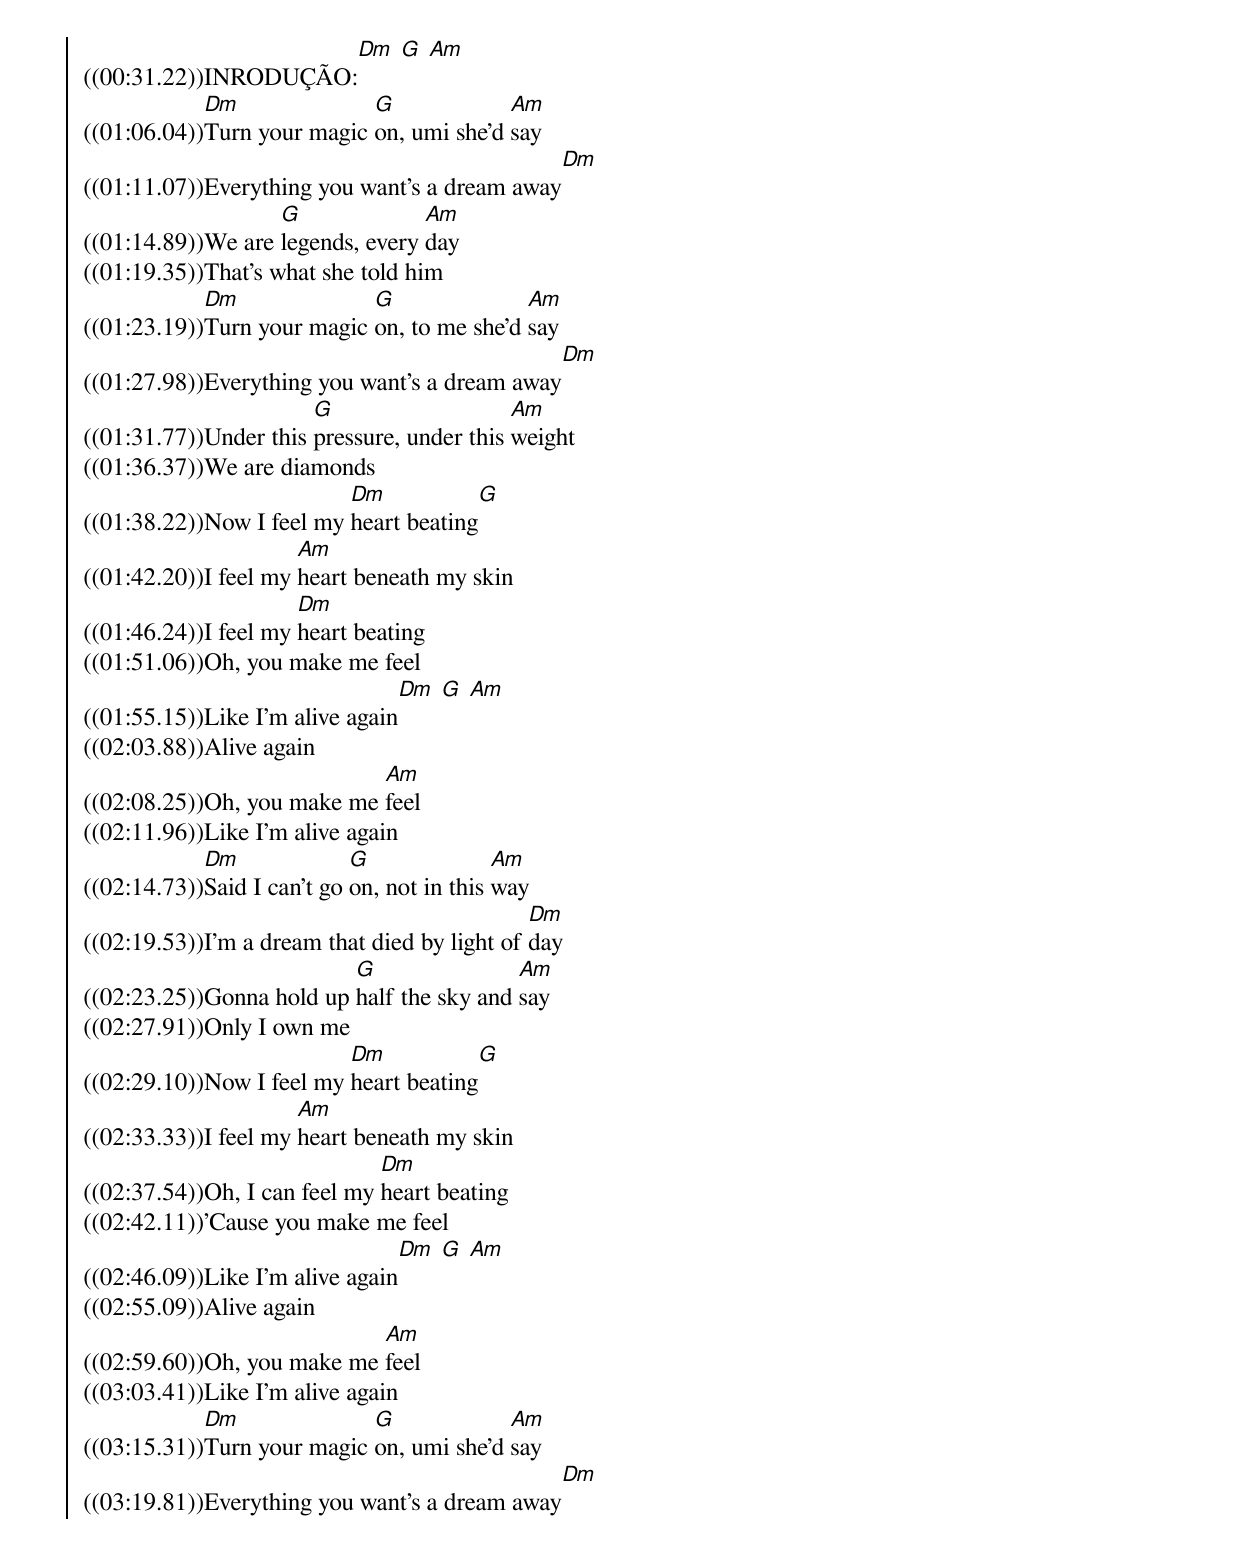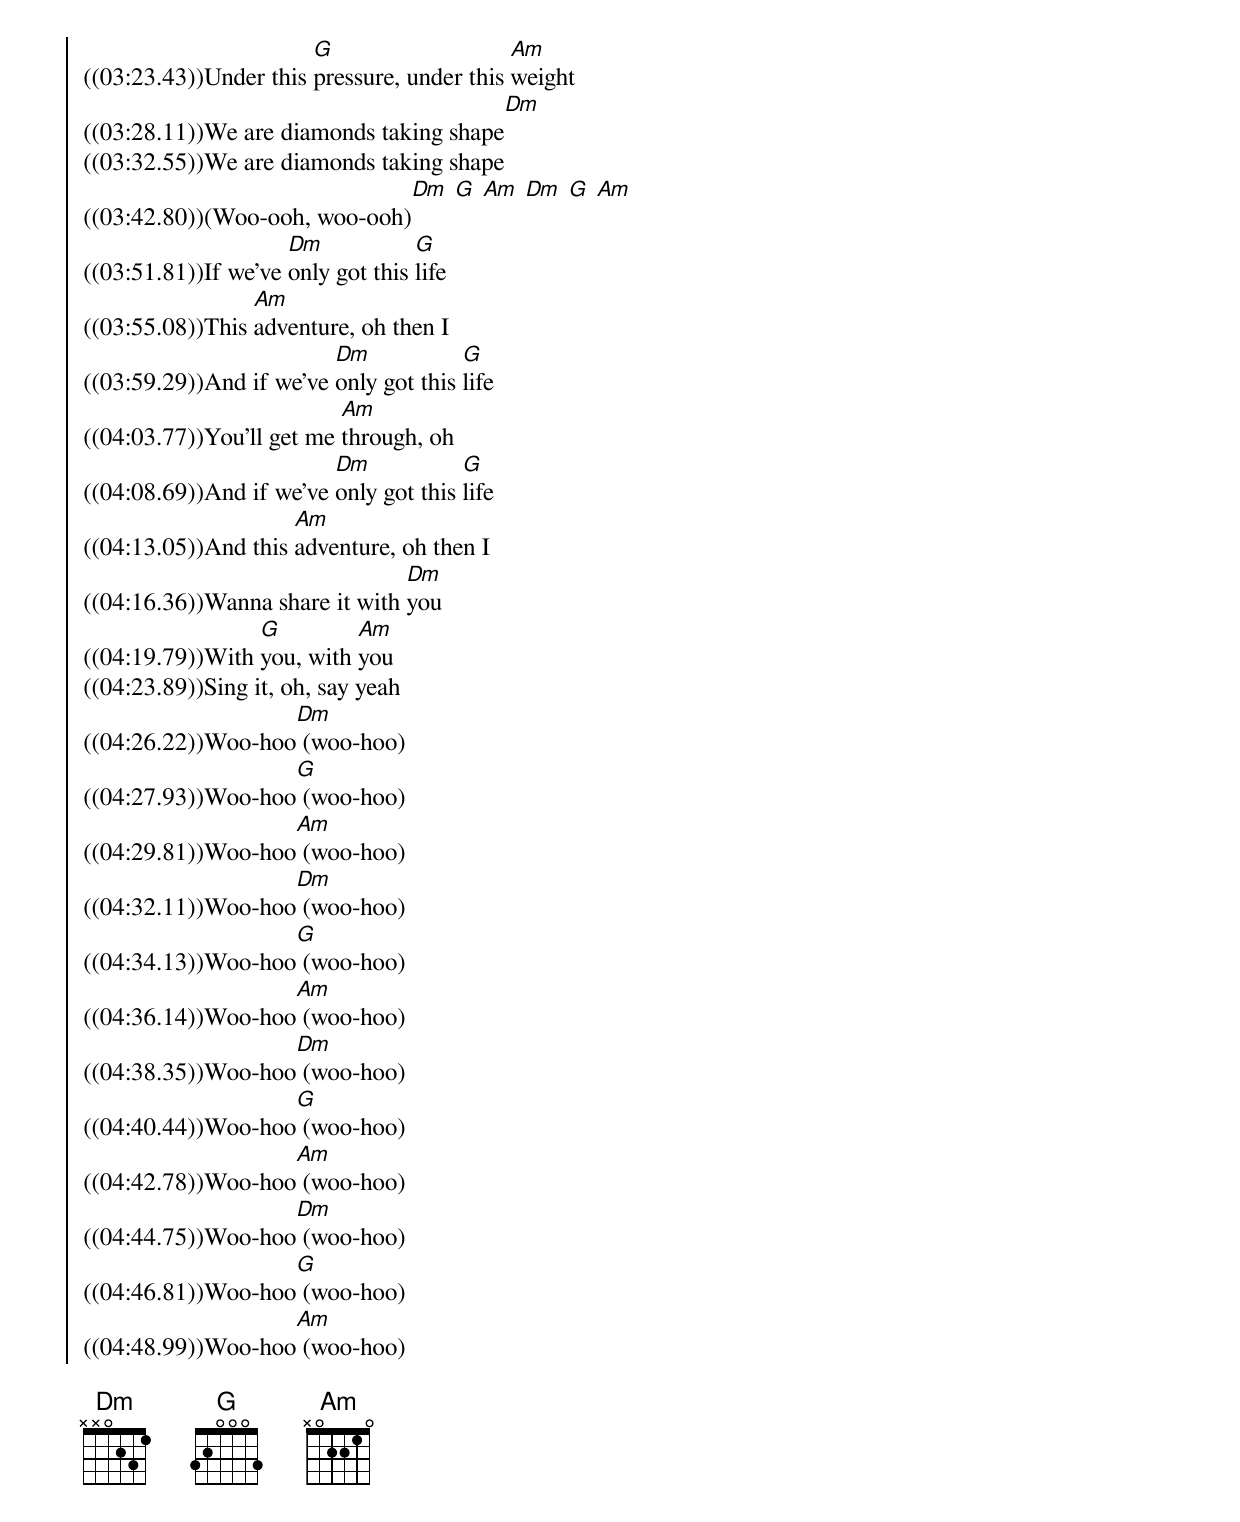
{soc}
((00:31.22))INRODUÇÃO:[Dm] [G] [Am]
((01:06.04))[Dm]Turn your magic [G]on, umi she'd [Am]say
((01:11.07))Everything you want's a dream away[Dm]
((01:14.89))We are [G]legends, every [Am]day
((01:19.35))That's what she told him
((01:23.19))[Dm]Turn your magic [G]on, to me she'd [Am]say
((01:27.98))Everything you want's a dream away[Dm]
((01:31.77))Under this [G]pressure, under this [Am]weight
((01:36.37))We are diamonds
((01:38.22))Now I feel my [Dm]heart beating[G]
((01:42.20))I feel my [Am]heart beneath my skin
((01:46.24))I feel my [Dm]heart beating
((01:51.06))Oh, you make me feel
((01:55.15))Like I'm alive again[Dm] [G] [Am]
((02:03.88))Alive again
((02:08.25))Oh, you make me [Am]feel
((02:11.96))Like I'm alive again
((02:14.73))[Dm]Said I can't go [G]on, not in this [Am]way
((02:19.53))I'm a dream that died by light of [Dm]day
((02:23.25))Gonna hold up [G]half the sky and [Am]say
((02:27.91))Only I own me
((02:29.10))Now I feel my [Dm]heart beating[G]
((02:33.33))I feel my [Am]heart beneath my skin
((02:37.54))Oh, I can feel my [Dm]heart beating
((02:42.11))'Cause you make me feel
((02:46.09))Like I'm alive again[Dm] [G] [Am]
((02:55.09))Alive again
((02:59.60))Oh, you make me [Am]feel
((03:03.41))Like I'm alive again
((03:15.31))[Dm]Turn your magic [G]on, umi she'd [Am]say
((03:19.81))Everything you want's a dream away[Dm]
((03:23.43))Under this [G]pressure, under this [Am]weight
((03:28.11))We are diamonds taking shape[Dm]
((03:32.55))We are diamonds taking shape
((03:42.80))(Woo-ooh, woo-ooh)[Dm] [G] [Am] [Dm] [G] [Am]
((03:51.81))If we've [Dm]only got this [G]life
((03:55.08))This [Am]adventure, oh then I
((03:59.29))And if we've [Dm]only got this [G]life
((04:03.77))You'll get me [Am]through, oh
((04:08.69))And if we've [Dm]only got this [G]life
((04:13.05))And this [Am]adventure, oh then I
((04:16.36))Wanna share it with [Dm]you
((04:19.79))With [G]you, with [Am]you
((04:23.89))Sing it, oh, say yeah
((04:26.22))Woo-hoo[Dm] (woo-hoo)
((04:27.93))Woo-hoo[G] (woo-hoo)
((04:29.81))Woo-hoo[Am] (woo-hoo)
((04:32.11))Woo-hoo[Dm] (woo-hoo)
((04:34.13))Woo-hoo[G] (woo-hoo)
((04:36.14))Woo-hoo[Am] (woo-hoo)
((04:38.35))Woo-hoo[Dm] (woo-hoo)
((04:40.44))Woo-hoo[G] (woo-hoo)
((04:42.78))Woo-hoo[Am] (woo-hoo)
((04:44.75))Woo-hoo[Dm] (woo-hoo)
((04:46.81))Woo-hoo[G] (woo-hoo)
((04:48.99))Woo-hoo[Am] (woo-hoo)

{eoc}
